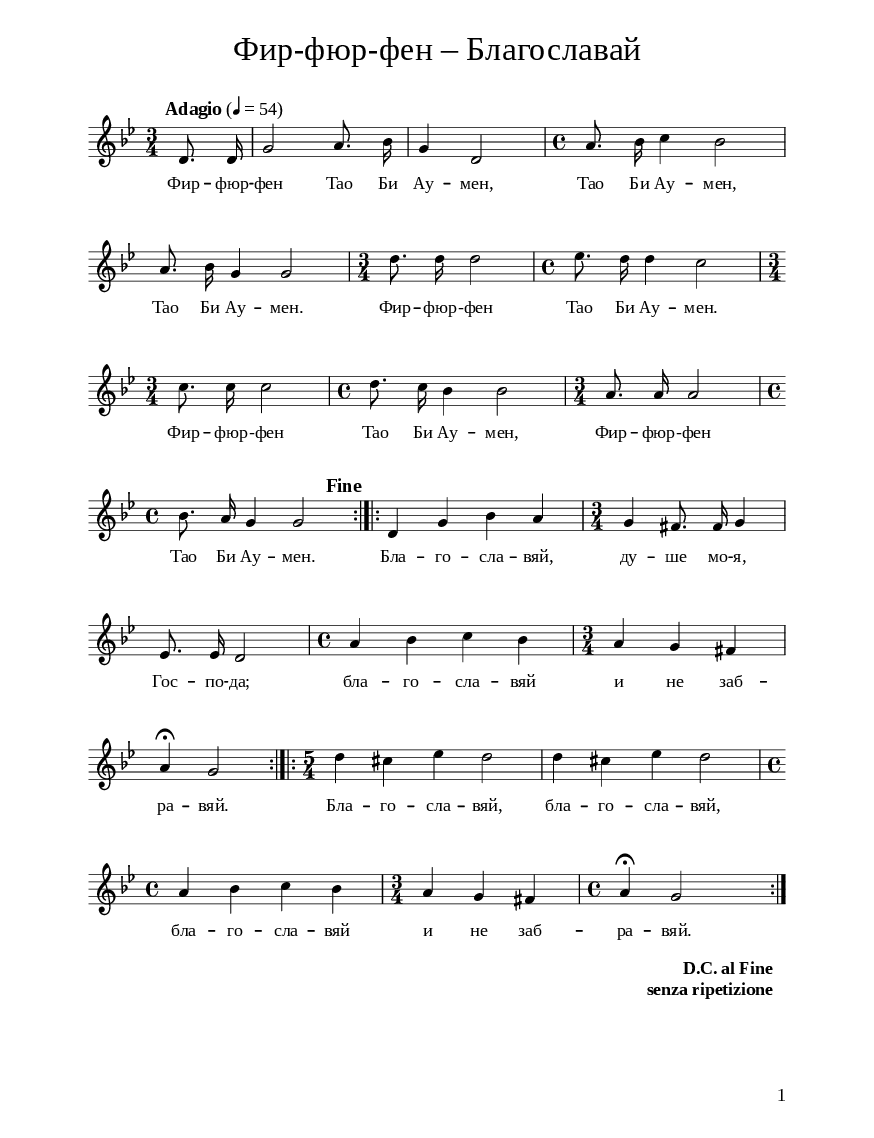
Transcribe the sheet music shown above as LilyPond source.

\version "2.24.3"

% include paper part and global functions
\include "include/globals.ily"

\bookpart {
  \label #'ref070
  \tocItem \markup "Фир-фюр-фен – Благославай"
  \include "include/bookpart-paper.ily"
  \score {
    \include "include/score-layout.ily"

    \new Voice \absolute  {
      \clef treble
      \key g \minor
      \time 3/4
      \tempoFunc "Adagio" 4 "54"
      \partial 4
      \autoBeamOff

      d'8. d'16 | g'2 a'8. bes'16 |  g'4 d'2 | \time 4/4  a'8. bes'16 c''4 bes'2 | \break

      a'8. bes'16 g'4 g'2 | \time 3/4  d''8. d''16 d''2 | \time 4/4  es''8. d''16 d''4 c''2 \break

      \time 3/4  c''8. c''16 c''2 | \time 4/4  d''8. c''16 bes'4 bes'2 | \time 3/4  a'8. a'16 a'2 \break |

      \time 4/4  bes'8. a'16 g'4 \tempo"       Fine" g'2
      | \bar ":|.|:" d'4 g'4 bes'4 a'4 |  \time 3/4  g'4 fis'8. fis'16 g'4 \break |

      es'8. es'16 d'2 | \time 4/4  a'4 bes'4 c''4 bes'4 | \time 3/4  a'4 g'4 fis'4 \break |

      a'4 \fermata g'2 | \bar ":|.|:" \time 5/4
      d''4 cis''4 es''4 d''2 | d''4 cis''4 es''4 d''2 \break |

      \time 4/4  a'4 bes'4 c''4 bes'4 | \time 3/4  a'4 g'4 fis'4 | \time 4/4  a'4 \fermata g'2 s4
      | \bar ":|."
    }

    \addlyrics {
      Фир -- фюр --
      фен Тао Би Ау -- мен, Тао Би Ау -- мен, Тао Би
      Ау -- мен. Фир -- фюр -- "-фен" Тао Би Ау -- мен.
      Фир -- фюр -- "-фен" Тао Би Ау -- мен, Фир -- фюр --
      "-фен" Тао Би Ау -- мен. Бла -- го -- сла -- вяй,
      ду -- ше мо -- я, Гос -- по -- да; бла -- го --
      сла -- вяй и не заб -- ра -- вяй. Бла -- го --
      сла -- вяй, бла -- го -- сла -- вяй, бла -- го --
      сла -- вяй и не заб -- ра -- вяй.}

      \header {
        title = \titleFunc #'ref_desc_13 "Фир-фюр-фен – Благославай" "Fir-fjur-fen – Blagoslavaj"
      }

      \midi{}

    } % score

    \markup \dc-two "D.C. al Fine" "senza ripetizione"

  } % bookpart
